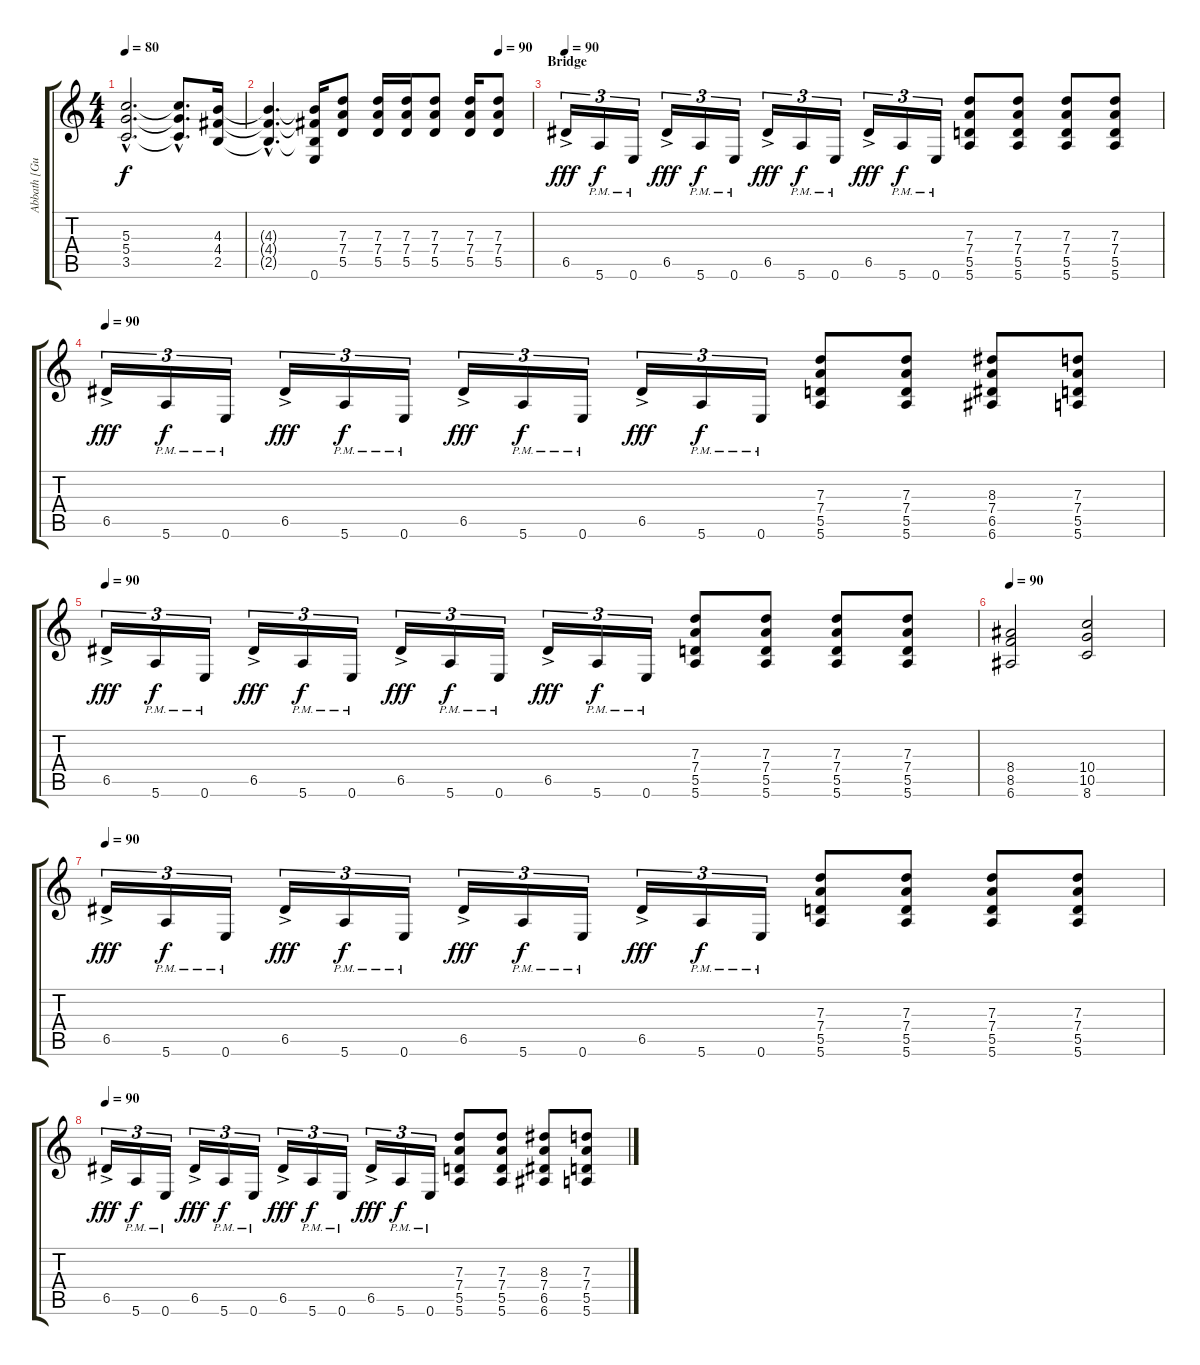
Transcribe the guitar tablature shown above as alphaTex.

\track ("Abbath [Guitar]" "Abbath [Gu") {instrument distortionguitar}
\staff {score tabs}
\tuning (E4 B3 G3 D3 A2 E2) {hide}
\ts (4 4)
\tempo 80
\clef g2
\ks c
(5.3{hac t} 5.4{hac t} 3.5{hac t}).2{d dy f} (5.3{hac t} 5.4{hac t} 3.5{hac t}).8{d} (4.3 4.4 2.5).16 |
\tempo (90 0.875)
(4.3{hac t} 4.4{hac t} 2.5{hac t}).4{d} (4.3{t} 4.4{t} 2.5{t} 0.6).16 (7.3 7.4 5.5).8 (7.3 7.4 5.5).16 (7.3 7.4 5.5).16 (7.3 7.4 5.5).8 (7.3 7.4 5.5).16 (7.3 7.4 5.5).8 |
\section ("" "Bridge")
\tempo 90
6.5{ac}.16{tu (3 2) dy fff} 5.6{pm}.16{tu (3 2) dy f} 0.6{pm}.16{tu (3 2)} 6.5{ac}.16{tu (3 2) dy fff} 5.6{pm}.16{tu (3 2) dy f} 0.6{pm}.16{tu (3 2)} 6.5{ac}.16{tu (3 2) dy fff} 5.6{pm}.16{tu (3 2) dy f} 0.6{pm}.16{tu (3 2)} 6.5{ac}.16{tu (3 2) dy fff} 5.6{pm}.16{tu (3 2) dy f} 0.6{pm}.16{tu (3 2)} (7.3 7.4 5.5 5.6).8 (7.3 7.4 5.5 5.6).8 (7.3 7.4 5.5 5.6).8 (7.3 7.4 5.5 5.6).8 |
\tempo 90
6.5{ac}.16{tu (3 2) dy fff} 5.6{pm}.16{tu (3 2) dy f} 0.6{pm}.16{tu (3 2)} 6.5{ac}.16{tu (3 2) dy fff} 5.6{pm}.16{tu (3 2) dy f} 0.6{pm}.16{tu (3 2)} 6.5{ac}.16{tu (3 2) dy fff} 5.6{pm}.16{tu (3 2) dy f} 0.6{pm}.16{tu (3 2)} 6.5{ac}.16{tu (3 2) dy fff} 5.6{pm}.16{tu (3 2) dy f} 0.6{pm}.16{tu (3 2)} (7.3 7.4 5.5 5.6).8 (7.3 7.4 5.5 5.6).8 (8.3 7.4 6.5 6.6).8 (7.3 7.4 5.5 5.6).8 |
\tempo 90
6.5{ac}.16{tu (3 2) dy fff} 5.6{pm}.16{tu (3 2) dy f} 0.6{pm}.16{tu (3 2)} 6.5{ac}.16{tu (3 2) dy fff} 5.6{pm}.16{tu (3 2) dy f} 0.6{pm}.16{tu (3 2)} 6.5{ac}.16{tu (3 2) dy fff} 5.6{pm}.16{tu (3 2) dy f} 0.6{pm}.16{tu (3 2)} 6.5{ac}.16{tu (3 2) dy fff} 5.6{pm}.16{tu (3 2) dy f} 0.6{pm}.16{tu (3 2)} (7.3 7.4 5.5 5.6).8 (7.3 7.4 5.5 5.6).8 (7.3 7.4 5.5 5.6).8 (7.3 7.4 5.5 5.6).8 |
\tempo 90
(8.4 8.5 6.6).2 (10.4 10.5 8.6).2 |
\tempo 90
6.5{ac}.16{tu (3 2) dy fff} 5.6{pm}.16{tu (3 2) dy f} 0.6{pm}.16{tu (3 2)} 6.5{ac}.16{tu (3 2) dy fff} 5.6{pm}.16{tu (3 2) dy f} 0.6{pm}.16{tu (3 2)} 6.5{ac}.16{tu (3 2) dy fff} 5.6{pm}.16{tu (3 2) dy f} 0.6{pm}.16{tu (3 2)} 6.5{ac}.16{tu (3 2) dy fff} 5.6{pm}.16{tu (3 2) dy f} 0.6{pm}.16{tu (3 2)} (7.3 7.4 5.5 5.6).8 (7.3 7.4 5.5 5.6).8 (7.3 7.4 5.5 5.6).8 (7.3 7.4 5.5 5.6).8 |
\tempo 90
6.5{ac}.16{tu (3 2) dy fff} 5.6{pm}.16{tu (3 2) dy f} 0.6{pm}.16{tu (3 2)} 6.5{ac}.16{tu (3 2) dy fff} 5.6{pm}.16{tu (3 2) dy f} 0.6{pm}.16{tu (3 2)} 6.5{ac}.16{tu (3 2) dy fff} 5.6{pm}.16{tu (3 2) dy f} 0.6{pm}.16{tu (3 2)} 6.5{ac}.16{tu (3 2) dy fff} 5.6{pm}.16{tu (3 2) dy f} 0.6{pm}.16{tu (3 2)} (7.3 7.4 5.5 5.6).8 (7.3 7.4 5.5 5.6).8 (8.3 7.4 6.5 6.6).8 (7.3 7.4 5.5 5.6).8
